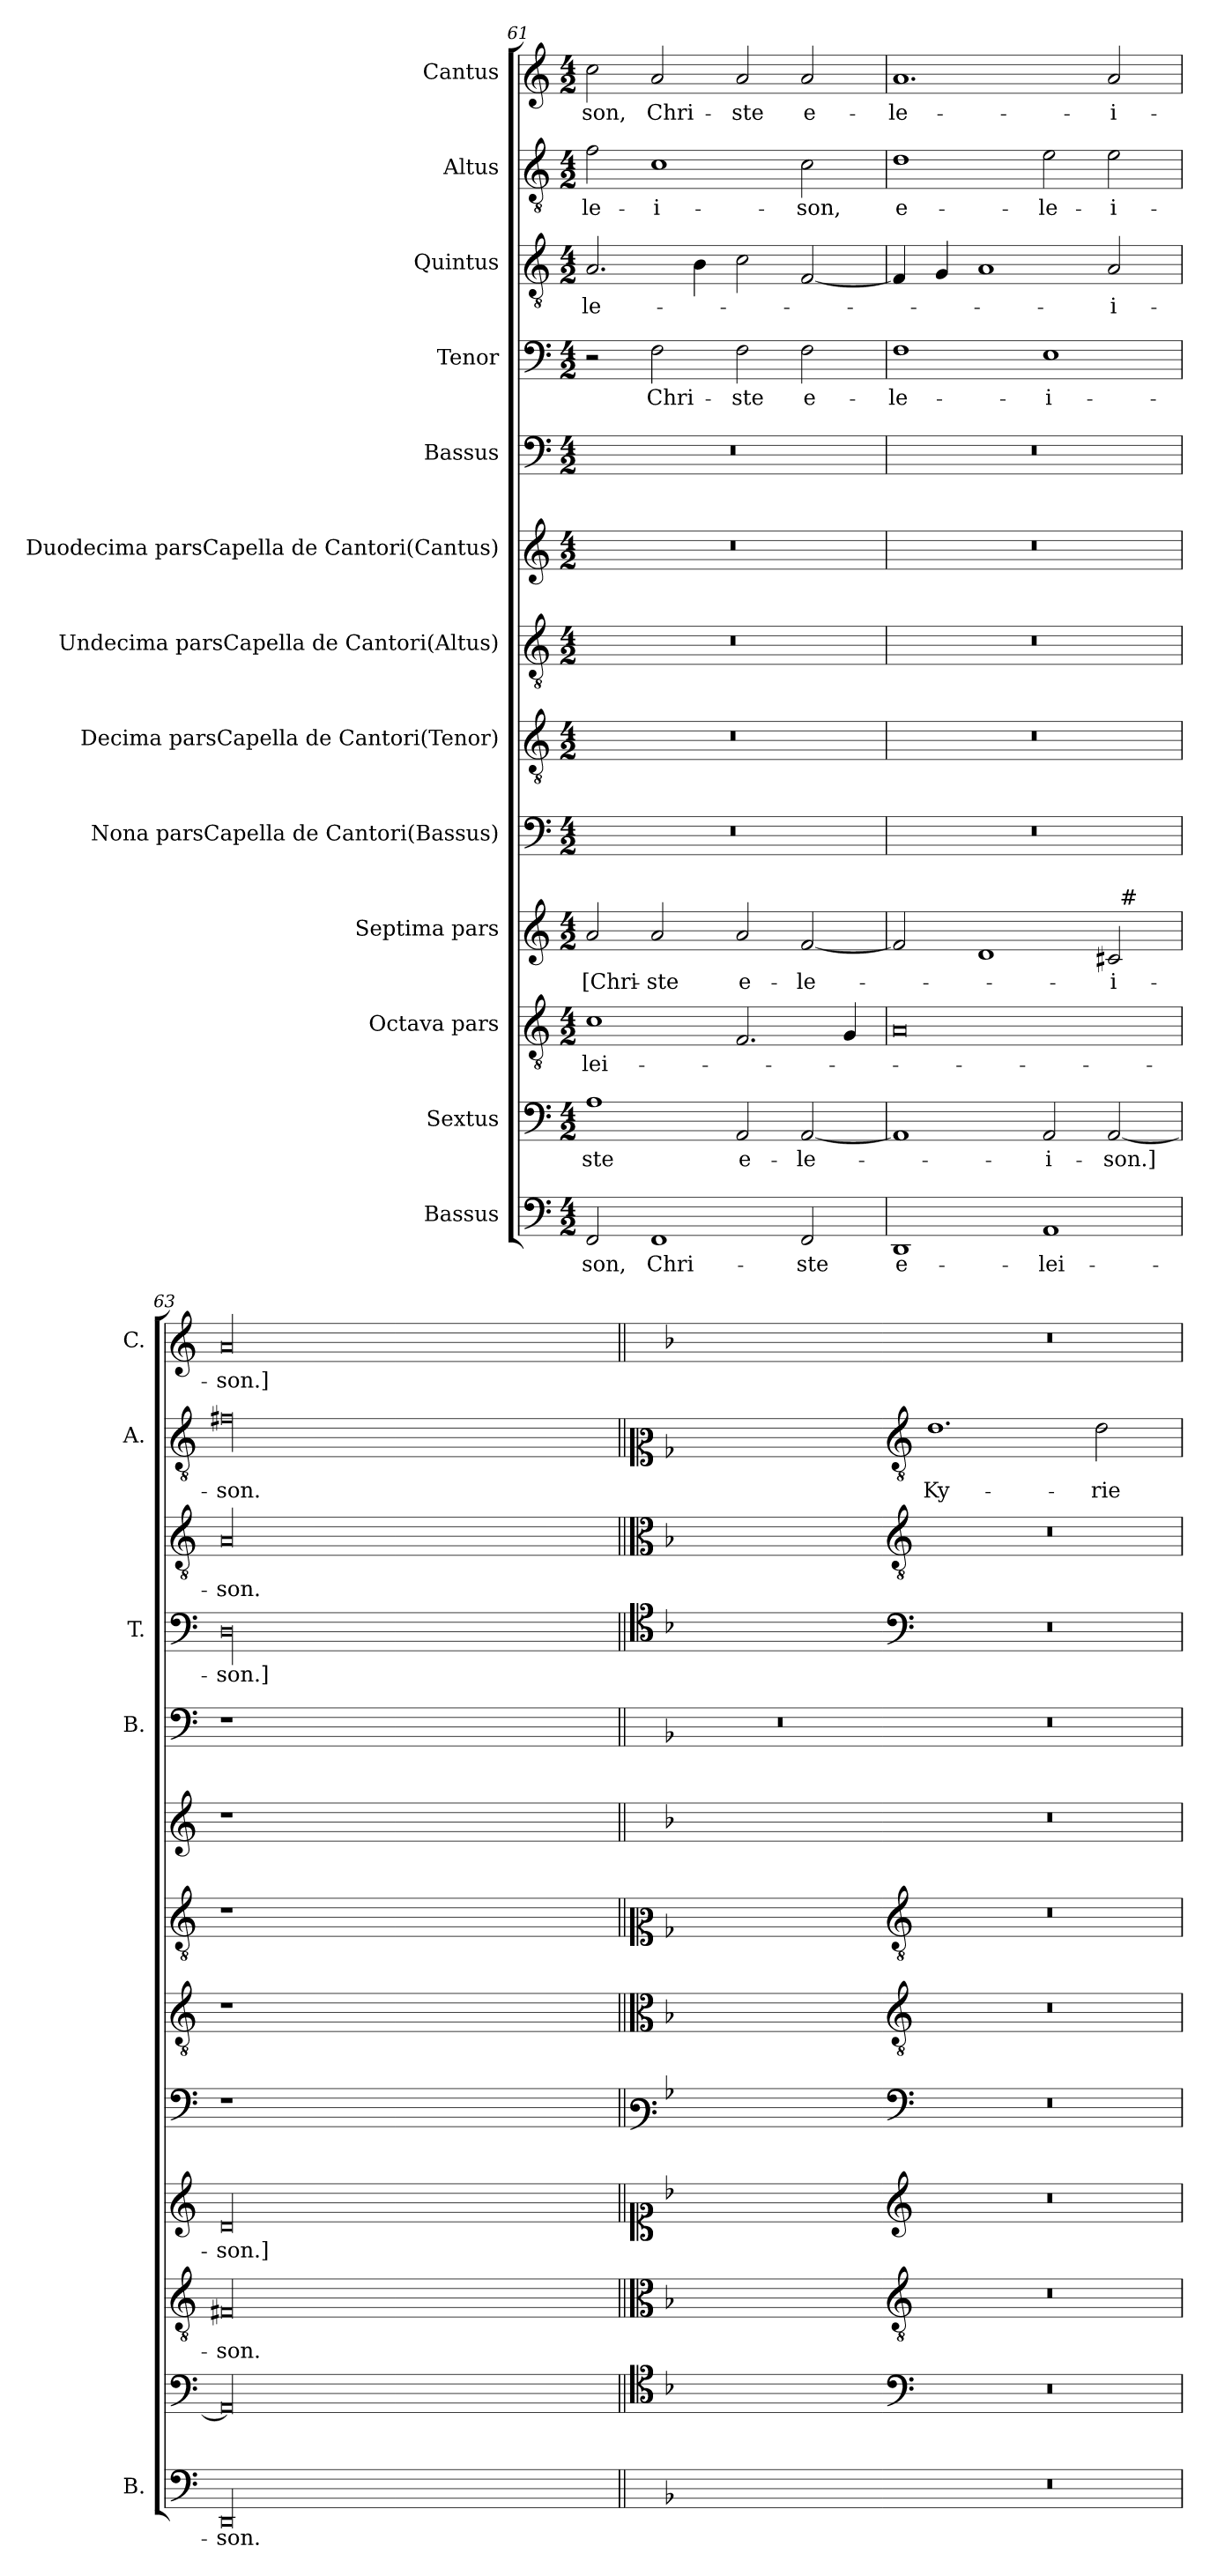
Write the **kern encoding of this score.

**kern	**text	**kern	**text	**kern	**text	**kern	**text	**kern	**kern	**kern	**kern	**kern	**kern	**text	**kern	**text	**kern	**text	**kern	**text
*part13	*part13	*part12	*part12	*part11	*part11	*part10	*part10	*part9	*part8	*part7	*part6	*part5	*part4	*part4	*part3	*part3	*part2	*part2	*part1	*part1
*staff13	*staff13	*staff12	*staff12	*staff11	*staff11	*staff10	*staff10	*staff9	*staff8	*staff7	*staff6	*staff5	*staff4	*staff4	*staff3	*staff3	*staff2	*staff2	*staff1	*staff1
*I"Bassus	*	*I"Sextus	*	*I"Octava pars	*	*I"Septima pars	*	*I"Nona parsCapella de Cantori(Bassus)	*I"Decima parsCapella de Cantori(Tenor)	*I"Undecima parsCapella de Cantori(Altus)	*I"Duodecima parsCapella de Cantori(Cantus)	*I"Bassus	*I"Tenor	*	*I"Quintus	*	*I"Altus	*	*I"Cantus	*
*I'B.	*	*	*	*	*	*	*	*	*	*	*	*I'B.	*I'T.	*	*	*	*I'A.	*	*I'C.	*
*clefF4	*	*clefF4	*	*clefGv2	*	*clefG2	*	*clefF4	*clefGv2	*clefGv2	*clefG2	*clefF4	*clefF4	*	*clefGv2	*	*clefGv2	*	*clefG2	*
*	*	*	*	*ITrd7c12	*	*	*	*	*ITrd7c12	*ITrd7c12	*	*	*	*	*ITrd7c12	*	*ITrd7c12	*	*	*
*k[]	*	*k[]	*	*k[]	*	*k[]	*	*k[]	*k[]	*k[]	*k[]	*k[]	*k[]	*	*k[]	*	*k[]	*	*k[]	*
*a:	*	*a:	*	*a:	*	*a:	*	*a:	*a:	*a:	*a:	*a:	*a:	*	*a:	*	*a:	*	*a:	*
*M4/2	*	*M4/2	*	*M4/2	*	*M4/2	*	*M4/2	*M4/2	*M4/2	*M4/2	*M4/2	*M4/2	*	*M4/2	*	*M4/2	*	*M4/2	*
=61	=61	=61	=61	=61	=61	=61	=61	=61	=61	=61	=61	=61	=61	=61	=61	=61	=61	=61	=61	=61
!	!LO:LY:b	!	!LO:LY:b	!	!LO:LY:b	!	!LO:LY:b	!LO:N:vis=1	!LO:N:vis=1	!LO:N:vis=1	!LO:N:vis=1	!LO:N:vis=1	!	!	!	!LO:LY:b	!	!LO:LY:b	!	!LO:LY:b
2FF/	-son,	1A	-ste	1C	-lei-	2a/	[Chri-	0r	0r	0r	0r	0r	2r	.	2.AA/	-le-	2F\	-le-	2cc\	-son,
!	!LO:LY:b	!	!	!	!	!	!LO:LY:b	!	!	!	!	!	!	!LO:LY:b	!	!	!	!LO:LY:b	!	!LO:LY:b
1FF	Chri-	.	.	.	.	2a/	-ste	.	.	.	.	.	2F\	Chri-	.	.	1C	-i-	2a/	Chri-
.	.	.	.	.	.	.	.	.	.	.	.	.	.	.	4BB\	.	.	.	.	.
!	!	!	!LO:LY:b	!	!	!	!LO:LY:b	!	!	!	!	!	!	!LO:LY:b	!	!	!	!	!	!LO:LY:b
.	.	2AA/	e-	2.FF/	.	2a/	e-	.	.	.	.	.	2F\	-ste	2C\	.	.	.	2a/	-ste
!	!LO:LY:b	!	!LO:LY:b	!	!	!	!LO:LY:b	!	!	!	!	!	!	!LO:LY:b	!	!	!	!LO:LY:b	!	!LO:LY:b
2FF/	-ste	[<2AA/	-le-	.	.	[<2f/	-le-	.	.	.	.	.	2F\	e-	[<2FF/	.	2C\	-son,	2a/	e-
.	.	.	.	4GG/	.	.	.	.	.	.	.	.	.	.	.	.	.	.	.	.
=62	=62	=62	=62	=62	=62	=62	=62	=62	=62	=62	=62	=62	=62	=62	=62	=62	=62	=62	=62	=62
!	!LO:LY:b	!	!	!	!	!	!	!LO:N:vis=1	!LO:N:vis=1	!LO:N:vis=1	!LO:N:vis=1	!LO:N:vis=1	!	!LO:LY:b	!	!	!	!LO:LY:b	!	!LO:LY:b
*	*	*	*	*	*	*^	*	*	*	*	*	*	*	*	*	*	*	*	*	*
1DD	e-	1AA]	.	0AA	.	2f/]	1ryy	.	0r	0r	0r	0r	0r	1F	-le-	4FF/]	.	1D	e-	1.a	-le-
.	.	.	.	.	.	.	.	.	.	.	.	.	.	.	.	4GG/	.	.	.	.	.
.	.	.	.	.	.	1d	.	.	.	.	.	.	.	.	.	1AA	.	.	.	.	.
!	!LO:LY:b	!	!LO:LY:b	!	!	!	!	!	!	!	!	!	!	!	!LO:LY:b	!	!	!	!LO:LY:b	!	!
1AA	-lei-	2AA/	-i-	.	.	.	2ryy	.	.	.	.	.	.	1E	-i-	.	.	2E\	-le-	.	.
!	!	!	!LO:LY:b	!	!	!	!	!LO:LY:b	!	!	!	!	!	!	!	!	!LO:LY:b	!	!LO:LY:b	!	!LO:LY:b
.	.	[<2AA/	-son.]	.	.	2c#/	32ryy	-i-	.	.	.	.	.	.	.	2AA/	-i-	2E\	-i-	2a/	-i-
!	!	!	!	!	!	!	!LO:TX:a:t=#	!	!	!	!	!	!	!	!	!	!	!	!	!	!
.	.	.	.	.	.	.	4...ryy	.	.	.	.	.	.	.	.	.	.	.	.	.	.
=63	=63	=63	=63	=63	=63	=63	=63	=63	=63	=63	=63	=63	=63	=63	=63	=63	=63	=63	=63	=63	=63
!	!LO:LY:b	!	!	!	!LO:LY:b	!	!	!LO:LY:b	!LO:N:vis=1	!LO:N:vis=1	!LO:N:vis=1	!LO:N:vis=1	!LO:N:vis=1	!	!LO:LY:b	!	!LO:LY:b	!	!LO:LY:b	!	!LO:LY:b
*	*	*	*	*	*	*v	*v	*	*	*	*	*	*	*	*	*	*	*	*	*	*
00DD	-son.	00AA]	.	00FF#X	-son.	00d	-son.]	0r	0r	0r	0r	0r	00D	-son.]	00AA	-son.	00F#X	-son.	00a	-son.]
.	.	.	.	.	.	.	.	0ryy	0ryy	0ryy	0ryy	0ryy	.	.	.	.	.	.	.	.
!!LO:PB:g=z
=64||	=64||	=64||	=64||	=64||	=64||	=64||	=64||	=64||	=64||	=64||	=64||	=64||	=64||	=64||	=64||	=64||	=64||	=64||	=64||	=64||
*	*	*clefC4	*	*clefC3	*	*clefC1	*	*clefF3	*clefC3	*clefC2	*	*	*clefC4	*	*clefC3	*	*clefC2	*	*	*
*k[b-]	*	*k[b-]	*	*k[b-]	*	*k[b-]	*	*k[b-]	*k[b-]	*k[b-]	*k[b-]	*k[b-]	*k[b-]	*	*k[b-]	*	*k[b-]	*	*k[b-]	*
*d:	*	*d:	*	*d:	*	*d:	*	*d:	*d:	*d:	*d:	*d:	*d:	*	*d:	*	*d:	*	*d:	*
!	!	!	!	!	!	!	!	!	!	!	!	!LO:N:vis=1	!	!	!	!	!	!	!	!
0ryy	.	0ryy	.	0ryy	.	0ryy	.	0ryy	0ryy	0ryy	0ryy	0r	0ryy	.	0ryy	.	0ryy	.	0ryy	.
=65-	=65-	=65-	=65-	=65-	=65-	=65-	=65-	=65-	=65-	=65-	=65-	=65-	=65-	=65-	=65-	=65-	=65-	=65-	=65-	=65-
*	*	*clefF4	*	*clefGv2	*	*clefG2	*	*clefF4	*clefGv2	*clefGv2	*	*	*clefF4	*	*clefGv2	*	*clefGv2	*	*	*
*k[]	*	*k[]	*	*k[]	*	*k[]	*	*k[]	*k[]	*k[]	*k[]	*k[]	*k[]	*	*k[]	*	*k[]	*	*k[]	*
*a:	*	*a:	*	*a:	*	*a:	*	*a:	*a:	*a:	*a:	*a:	*a:	*	*a:	*	*a:	*	*a:	*
!LO:N:vis=1	!	!LO:N:vis=1	!	!LO:N:vis=1	!	!LO:N:vis=1	!	!LO:N:vis=1	!LO:N:vis=1	!LO:N:vis=1	!LO:N:vis=1	!LO:N:vis=1	!LO:N:vis=1	!	!LO:N:vis=1	!	!	!LO:LY:b	!LO:N:vis=1	!
0r	.	0r	.	0r	.	0r	.	0r	0r	0r	0r	0r	0r	.	0r	.	1.D	Ky-	0r	.
!	!	!	!	!	!	!	!	!	!	!	!	!	!	!	!	!	!	!LO:LY:b	!	!
.	.	.	.	.	.	.	.	.	.	.	.	.	.	.	.	.	2D\	-rie	.	.
=	=	=	=	=	=	=	=	=	=	=	=	=	=	=	=	=	=	=	=	=
*-	*-	*-	*-	*-	*-	*-	*-	*-	*-	*-	*-	*-	*-	*-	*-	*-	*-	*-	*-	*-
